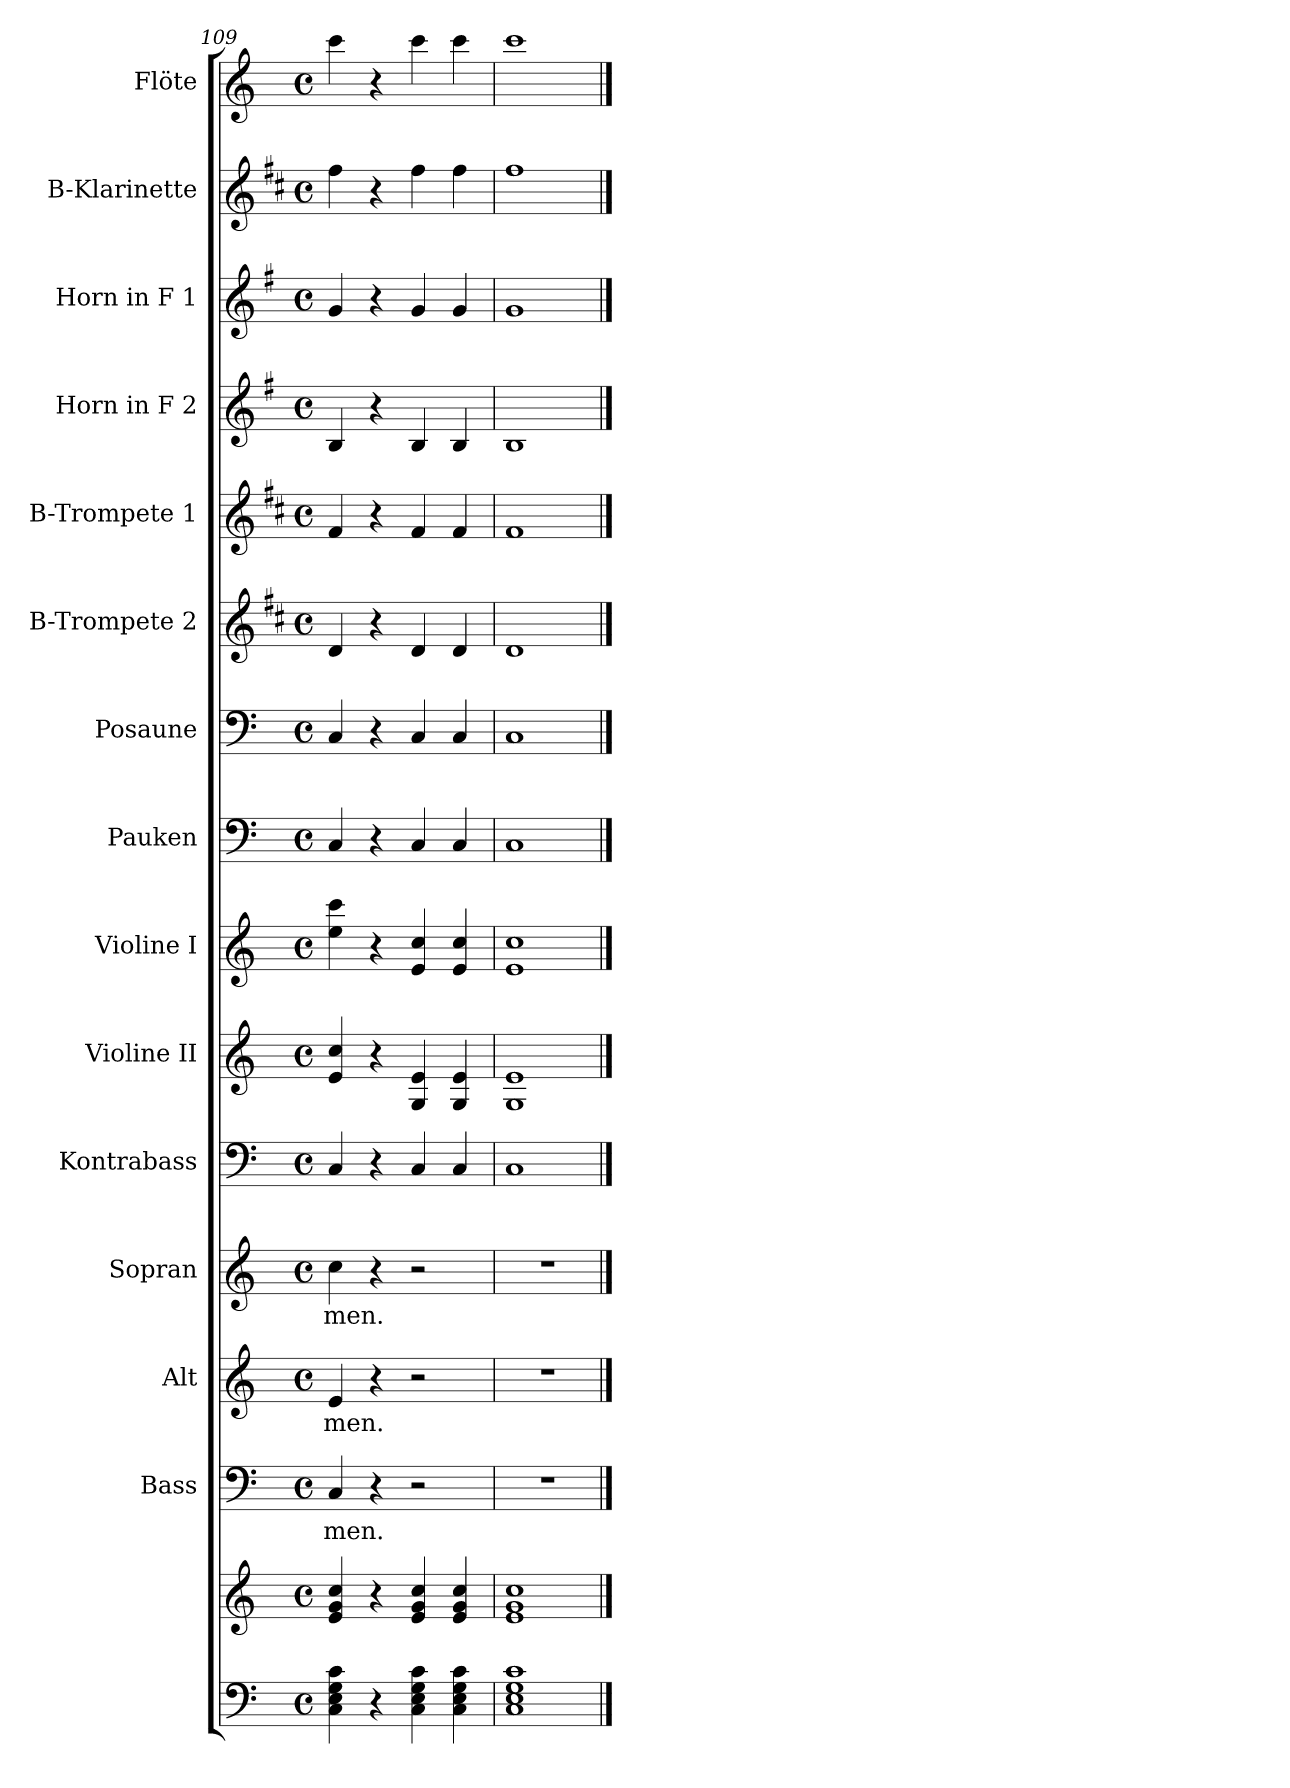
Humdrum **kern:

**kern	**kern	**kern	**text	**kern	**text	**kern	**text	**kern	**kern	**kern	**kern	**kern	**kern	**kern	**kern	**kern	**kern	**kern
*part15	*part15	*part14	*part14	*part13	*part13	*part12	*part12	*part11	*part10	*part9	*part8	*part7	*part6	*part5	*part4	*part3	*part2	*part1
*staff16	*staff15	*staff14	*staff14	*staff13	*staff13	*staff12	*staff12	*staff11	*staff10	*staff9	*staff8	*staff7	*staff6	*staff5	*staff4	*staff3	*staff2	*staff1
*	*	*I"Bass	*	*I"Alt	*	*I"Sopran	*	*I"Kontrabass	*I"Violine II	*I"Violine I	*I"Pauken	*I"Posaune	*I"B-Trompete 2	*I"B-Trompete 1	*I"Horn in F 2	*I"Horn in F 1	*I"B-Klarinette	*I"Flöte
*	*	*I'B.	*	*I'A.	*	*I'S.	*	*I'Kb.	*I'Vl. II	*I'Vl. I	*I'Pk.	*I'Pos.	*I'B Trp. 2	*I'B Trp. 1	*	*	*I'B Kl.	*I'Fl.
*clefF4	*clefG2	*clefF4	*	*clefG2	*	*clefG2	*	*clefF4	*clefG2	*clefG2	*clefF4	*clefF4	*clefG2	*clefG2	*clefG2	*clefG2	*clefG2	*clefG2
*	*	*	*	*	*	*	*	*ITrd7c12	*	*	*	*	*ITrd1c2	*ITrd1c2	*ITrd4c7	*ITrd4c7	*ITrd1c2	*
*k[]	*k[]	*k[]	*	*k[]	*	*k[]	*	*k[]	*k[]	*k[]	*k[]	*k[]	*k[]	*k[]	*k[]	*k[]	*k[]	*k[]
*C:	*C:	*C:	*	*C:	*	*C:	*	*C:	*C:	*C:	*C:	*C:	*C:	*C:	*C:	*C:	*C:	*C:
*M4/4	*M4/4	*M4/4	*	*M4/4	*	*M4/4	*	*M4/4	*M4/4	*M4/4	*M4/4	*M4/4	*M4/4	*M4/4	*M4/4	*M4/4	*M4/4	*M4/4
*met(c)	*met(c)	*met(c)	*	*met(c)	*	*met(c)	*	*met(c)	*met(c)	*met(c)	*met(c)	*met(c)	*met(c)	*met(c)	*met(c)	*met(c)	*met(c)	*met(c)
=109	=109	=109	=109	=109	=109	=109	=109	=109	=109	=109	=109	=109	=109	=109	=109	=109	=109	=109
!	!	!	!LO:LY:b	!	!LO:LY:b	!	!LO:LY:b	!	!	!	!	!	!	!	!	!	!	!
4C\ 4E\ 4G\ 4c\	4e/ 4g/ 4cc/	4C/	-men.	4e/	-men.	4cc\	-men.	4CC/	4e/ 4cc/	4ee\ 4ccc\	4C/	4C/	4c/	4e/	4E/	4c/	4ee\	4ccc\
4r	4r	4r	.	4r	.	4r	.	4r	4r	4r	4r	4r	4r	4r	4r	4r	4r	4r
4C\ 4E\ 4G\ 4c\	4e/ 4g/ 4cc/	2r	.	2r	.	2r	.	4CC/	4G/ 4e/	4e/ 4cc/	4C/	4C/	4c/	4e/	4E/	4c/	4ee\	4ccc\
4C\ 4E\ 4G\ 4c\	4e/ 4g/ 4cc/	.	.	.	.	.	.	4CC/	4G/ 4e/	4e/ 4cc/	4C/	4C/	4c/	4e/	4E/	4c/	4ee\	4ccc\
=110	=110	=110	=110	=110	=110	=110	=110	=110	=110	=110	=110	=110	=110	=110	=110	=110	=110	=110
1C 1E 1G 1c	1e 1g 1cc	1r	.	1r	.	1r	.	1CC	1G 1e	1e 1cc	1C	1C	1c	1e	1E	1c	1ee	1ccc
==	==	==	==	==	==	==	==	==	==	==	==	==	==	==	==	==	==	==
*-	*-	*-	*-	*-	*-	*-	*-	*-	*-	*-	*-	*-	*-	*-	*-	*-	*-	*-
